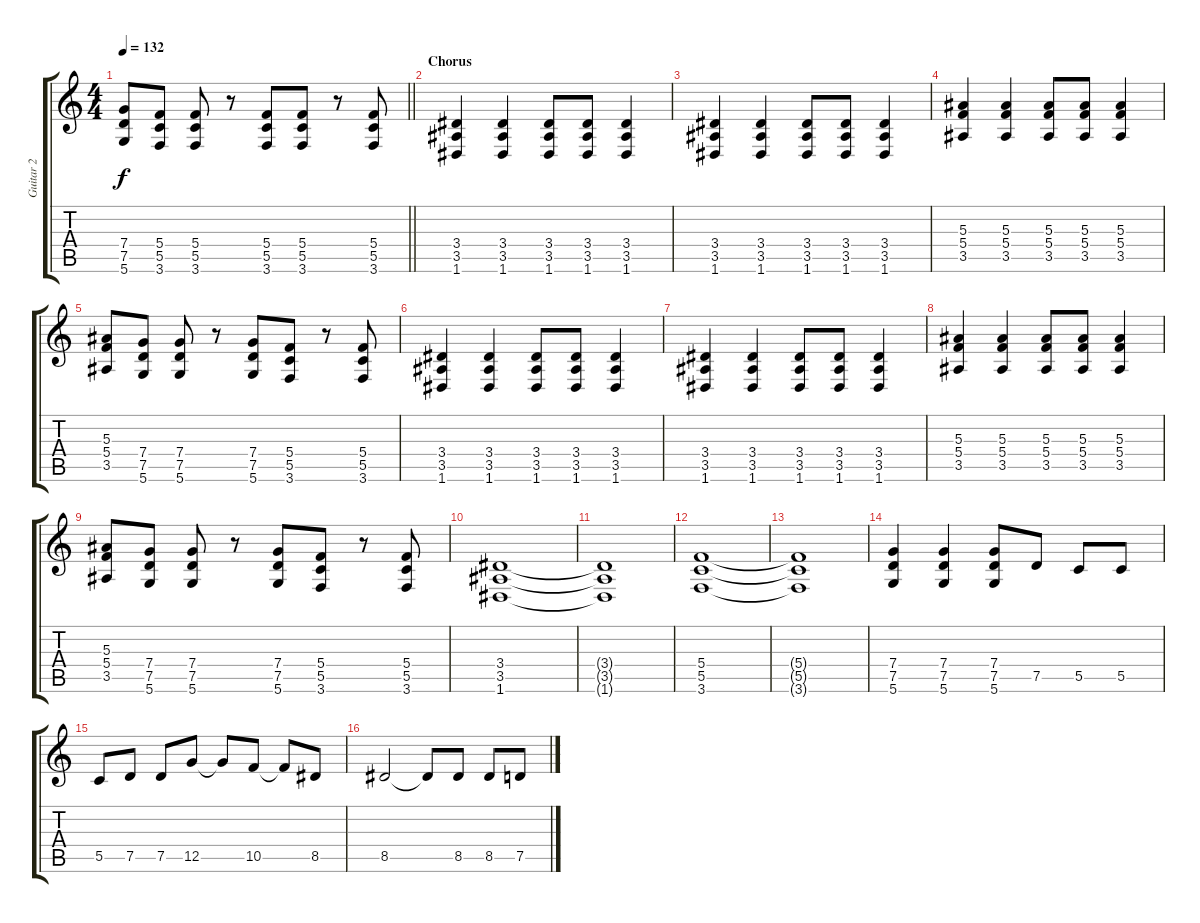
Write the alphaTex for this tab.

\track ("Guitar 2" "Guitar 2") {instrument distortionguitar}
\staff {score tabs}
\tuning (D4 A3 F3 C3 G2 D2) {hide}
\ts (4 4)
\tempo 132
\clef g2
\barLineRight lightlight
\ks c
(7.4 7.5 5.6).8{dy f} (5.4 5.5 3.6).8 (5.4 5.5 3.6).8 r.8 (5.4 5.5 3.6).8 (5.4 5.5 3.6).8 r.8 (5.4 5.5 3.6).8 |
\section ("" "Chorus")
(3.4 3.5 1.6).4 (3.4 3.5 1.6).4 (3.4 3.5 1.6).8 (3.4 3.5 1.6).8 (3.4 3.5 1.6).4 |
(3.4 3.5 1.6).4 (3.4 3.5 1.6).4 (3.4 3.5 1.6).8 (3.4 3.5 1.6).8 (3.4 3.5 1.6).4 |
(5.3 5.4 3.5).4 (5.3 5.4 3.5).4 (5.3 5.4 3.5).8 (5.3 5.4 3.5).8 (5.3 5.4 3.5).4 |
(5.3 5.4 3.5).8 (7.4 7.5 5.6).8 (7.4 7.5 5.6).8 r.8 (7.4 7.5 5.6).8 (5.4 5.5 3.6).8 r.8 (5.4 5.5 3.6).8 |
(3.4 3.5 1.6).4 (3.4 3.5 1.6).4 (3.4 3.5 1.6).8 (3.4 3.5 1.6).8 (3.4 3.5 1.6).4 |
(3.4 3.5 1.6).4 (3.4 3.5 1.6).4 (3.4 3.5 1.6).8 (3.4 3.5 1.6).8 (3.4 3.5 1.6).4 |
(5.3 5.4 3.5).4 (5.3 5.4 3.5).4 (5.3 5.4 3.5).8 (5.3 5.4 3.5).8 (5.3 5.4 3.5).4 |
(5.3 5.4 3.5).8 (7.4 7.5 5.6).8 (7.4 7.5 5.6).8 r.8 (7.4 7.5 5.6).8 (5.4 5.5 3.6).8 r.8 (5.4 5.5 3.6).8 |
(3.4 3.5 1.6).1 |
(3.4{t} 3.5{t} 1.6{t}).1 |
(5.4 5.5 3.6).1 |
(5.4{t} 5.5{t} 3.6{t}).1 |
(7.4 7.5 5.6).4 (7.4 7.5 5.6).4 (7.4 7.5 5.6).8 7.5.8{volume 16} 5.5.8 5.5.8 |
5.5.8 7.5.8 7.5.8 12.5.8 12.5{t}.8 10.5.8 10.5{t}.8 8.5.8 |
8.5.2 8.5{t}.8 8.5.8 8.5.8 7.5.8
